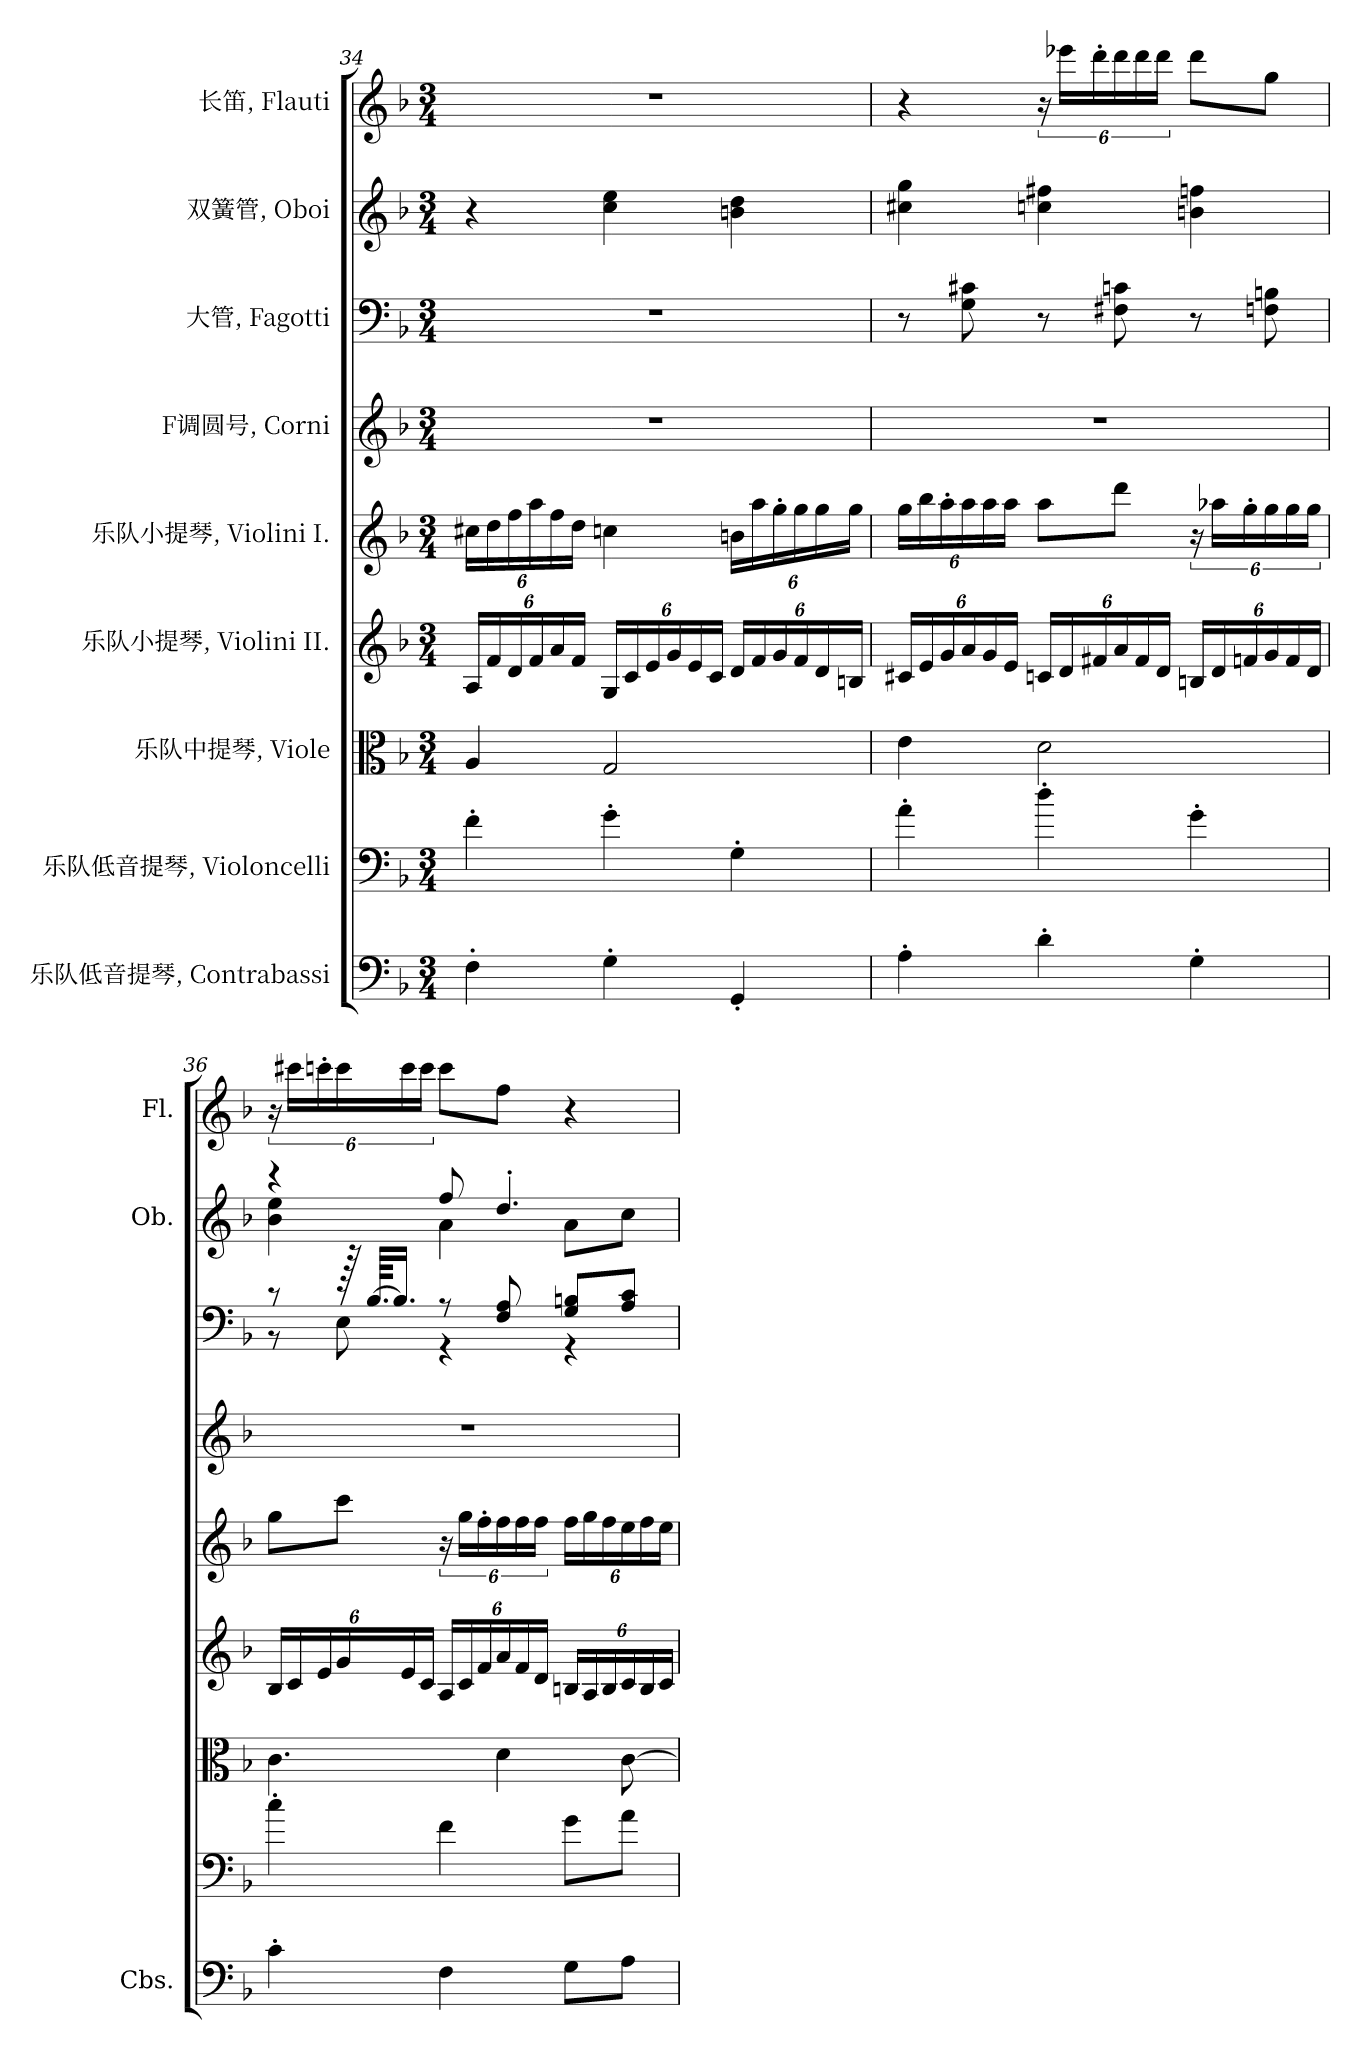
**kern	**kern	**kern	**kern	**kern	**kern	**kern	**kern	**kern
*part9	*part8	*part7	*part6	*part5	*part4	*part3	*part2	*part1
*staff9	*staff8	*staff7	*staff6	*staff5	*staff4	*staff3	*staff2	*staff1
*I"乐队低音提琴, Contrabassi	*I"乐队低音提琴, Violoncelli	*I"乐队中提琴, Viole	*I"乐队小提琴, Violini II.	*I"乐队小提琴, Violini I.	*I"F调圆号, Corni	*I"大管, Fagotti	*I"双簧管, Oboi	*I"长笛, Flauti
*I'Cbs.	*	*	*	*	*	*	*I'Ob.	*I'Fl.
*clefF4	*clefF4	*clefC3	*clefG2	*clefG2	*clefG2	*clefF4	*clefG2	*clefG2
*ITrd7c12	*ITrd7c12	*	*	*	*ITrd4c7	*	*	*
*k[b-]	*k[b-]	*k[b-]	*k[b-]	*k[b-]	*k[b-e-]	*k[b-]	*k[b-]	*k[b-]
*M3/4	*M3/4	*M3/4	*M3/4	*M3/4	*M3/4	*M3/4	*M3/4	*M3/4
*	*	*	*Xbrackettup	*Xbrackettup	*	*	*	*
=34	=34	=34	=34	=34	=34	=34	=34	=34
4FF'\	4F'\	4A/	24A/LL	24cc#X\LL	2.r	2.r	4r	2.r
.	.	.	24f/	24dd\	.	.	.	.
.	.	.	24d/	24ff\	.	.	.	.
.	.	.	24f/	24aa\	.	.	.	.
.	.	.	24a/	24ff\	.	.	.	.
.	.	.	24f/JJ	24dd\JJ	.	.	.	.
4GG'\	4G'\	2G/	24G/LL	4ccn\	.	.	4cc\ 4ee\	.
.	.	.	24c/	.	.	.	.	.
.	.	.	24e/	.	.	.	.	.
.	.	.	24g/	.	.	.	.	.
.	.	.	24e/	.	.	.	.	.
.	.	.	24c/JJ	.	.	.	.	.
4GGG'/	4GG'\	.	24d/LL	24bn\LL	.	.	4bn\ 4dd\	.
.	.	.	24f/	24aa\	.	.	.	.
.	.	.	24g/	24gg'\	.	.	.	.
.	.	.	24f/	24gg\	.	.	.	.
.	.	.	24d/	24gg\	.	.	.	.
.	.	.	24Bn/JJ	24gg\JJ	.	.	.	.
!!LO:PB:g=z
=35	=35	=35	=35	=35	=35	=35	=35	=35
4AA'\	4A'\	4e\	24c#X/LL	24gg\LL	2.r	8r	4cc#X\ 4gg\	4r
.	.	.	24e/	24bb-\	.	.	.	.
.	.	.	24g/	24aa'\	.	.	.	.
.	.	.	24a/	24aa\	.	8G\ 8c#X\	.	.
.	.	.	24g/	24aa\	.	.	.	.
.	.	.	24e/JJ	24aa\JJ	.	.	.	.
4D'\	4d'\	2d\	24cn/LL	8aa\L	.	8r	4ccn\ 4ff#X\	24r
.	.	.	24d/	.	.	.	.	24eee-X\LL
.	.	.	24f#X/	.	.	.	.	24ddd'\
*	*	*	*	*	*	*	*	*Xbrackettup
.	.	.	24a/	8ddd\J	.	8F#X\ 8cn\	.	24ddd\
.	.	.	24f#/	.	.	.	.	24ddd\
.	.	.	24d/JJ	.	.	.	.	24ddd\JJ
*	*	*	*	*brackettup	*	*	*	*
4GG'\	4G'\	.	24Bn/LL	24r	.	8r	4bn\ 4ffn\	8ddd\L
.	.	.	24d/	24aa-X\LL	.	.	.	.
.	.	.	24fn/	24gg'\	.	.	.	.
*	*	*	*	*Xbrackettup	*	*	*	*
.	.	.	24g/	24gg\	.	8Fn\ 8Bn\	.	8gg\J
.	.	.	24f/	24gg\	.	.	.	.
.	.	.	24d/JJ	24gg\JJ	.	.	.	.
!!LO:PB:g=z
=36	=36	=36	=36	=36	=36	=36	=36	=36
*	*	*	*	*	*	*^	*^	*
*	*	*	*	*	*	*	*	*	*	*brackettup
4C'\	4c'\	4.c\	24B-/LL	8gg\L	2.r	8r	8r	4r	4b-\ 4ee\	24r
.	.	.	24c/	.	.	.	.	.	.	24ccc#X\LL
.	.	.	24e/	.	.	.	.	.	.	24cccn'\
*	*	*	*	*	*	*	*	*	*	*Xbrackettup
.	.	.	24g/	8ccc\J	.	128r	8E\	.	.	24ccc\
.	.	.	.	.	.	[64.B-/KKLL	.	.	.	.
.	.	.	.	.	.	16.B-/JJ]	.	.	.	.
.	.	.	24e/	.	.	.	.	.	.	24ccc\
.	.	.	24c/JJ	.	.	.	.	.	.	24ccc\JJ
*	*	*	*	*brackettup	*	*	*	*	*	*
4FF\	4F\	.	24A/LL	24r	.	8r	4r	8ff/	4a\	8ccc\L
.	.	.	24c/	24gg\LL	.	.	.	.	.	.
.	.	.	24f/	24ff'\	.	.	.	.	.	.
*	*	*	*	*Xbrackettup	*	*	*	*	*	*
.	.	4d\	24a/	24ff\	.	8F/ 8A/	.	4.dd'/	.	8ff\J
.	.	.	24f/	24ff\	.	.	.	.	.	.
.	.	.	24d/JJ	24ff\JJ	.	.	.	.	.	.
8GG\L	8G\L	.	24Bn/LL	24ff\LL	.	8G/ 8Bn/L	4r	.	8a\L	4r
.	.	.	24A/	24gg\	.	.	.	.	.	.
.	.	.	24B/	24ff\	.	.	.	.	.	.
8AA\J	8A\J	[8c\	24c/	24ee\	.	8A/ 8c/J	.	.	8cc\J	.
.	.	.	24B/	24ff\	.	.	.	.	.	.
.	.	.	24c/JJ	24ee\JJ	.	.	.	.	.	.
*	*	*	*	*	*	*v	*v	*	*	*
*	*	*	*	*	*	*	*v	*v	*
=	=	=	=	=	=	=	=	=
*-	*-	*-	*-	*-	*-	*-	*-	*-
